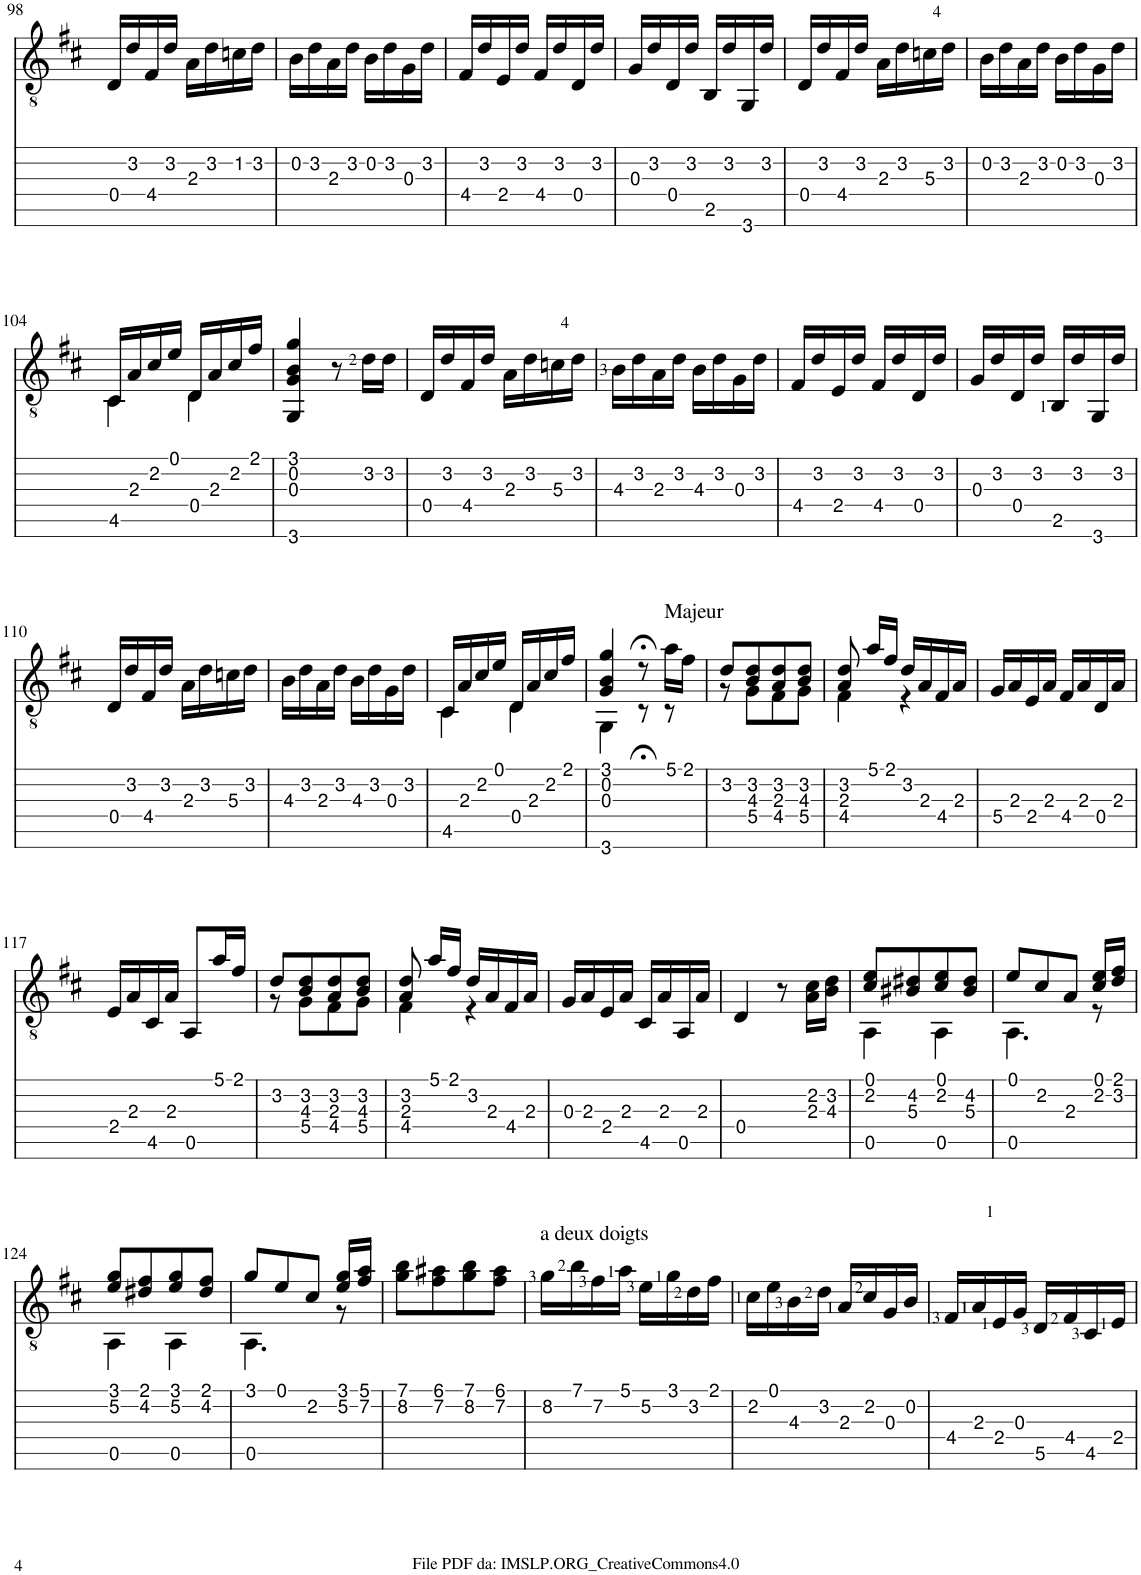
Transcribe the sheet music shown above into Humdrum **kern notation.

**kern	**kern
*part1	*part1
*staff2	*staff1
*I"Guitar	*
*I'Guit.	*
!!LO:PB:g=z
*	*clefGv2
*k[f#c#]	*k[f#c#]
*M2/4	*M2/4
=98	=98
16DLL	16D/LL
16dJ	16d/
16F#L	16F#/
16dJJ	16d/JJ
16ALL	16A\LL
16dJ	16d\
16cL	16cn\
16dJJ	16d\JJ
=99	=99
16BLL	16B\LL
16dJ	16d\
16AL	16A\
16dJJ	16d\JJ
16BLL	16B\LL
16dJ	16d\
16GL	16G\
16dJJ	16d\JJ
=100	=100
16F#LL	16F#/LL
16dJ	16d/
16EL	16E/
16dJJ	16d/JJ
16F#LL	16F#/LL
16dJ	16d/
16DL	16D/
16dJJ	16d/JJ
=101	=101
16GLL	16G/LL
16dJ	16d/
16DL	16D/
16dJJ	16d/JJ
16BBLL	16BB/LL
16dJ	16d/
16GGL	16GG/
16dJJ	16d/JJ
=102	=102
16DLL	16D/LL
16dJ	16d/
16F#L	16F#/
16dJJ	16d/JJ
16ALL	16A\LL
16dJ	16d\
16cL	16cn\
16dJJ	16d\JJ
=103	=103
16BLL	16B\LL
16dJ	16d\
16AL	16A\
16dJJ	16d\JJ
16BLL	16B\LL
16dJ	16d\
16GL	16G\
16dJJ	16d\JJ
!!LO:LB:g=z
=104	=104
*^	*^
16C#LL	4C#	16C#/LL	4C#\
16AJ	.	16A/	.
16c#L	.	16c#/	.
16eJJ	.	16e/JJ	.
16DLL	4D	16D/LL	4D\
16AJ	.	16A/	.
16c#L	.	16c#/	.
16f#JJ	.	16f#/JJ	.
*v	*v	*	*
*	*v	*v
=105	=105
4GG 4G 4B 4g	4GG/ 4G/ 4B/ 4g/
8r	8r
16dLL	16d\LL
16dJJ	16d\JJ
=106	=106
16DLL	16D/LL
16dJ	16d/
16F#L	16F#/
16dJJ	16d/JJ
16ALL	16A\LL
16dJ	16d\
16cnL	16cn\
16dJJ	16d\JJ
=107	=107
16BLL	16B\LL
16dJ	16d\
16AL	16A\
16dJJ	16d\JJ
16BLL	16B\LL
16dJ	16d\
16GL	16G\
16dJJ	16d\JJ
=108	=108
16F#LL	16F#/LL
16dJ	16d/
16EL	16E/
16dJJ	16d/JJ
16F#LL	16F#/LL
16dJ	16d/
16DL	16D/
16dJJ	16d/JJ
=109	=109
16GLL	16G/LL
16dJ	16d/
16DL	16D/
16dJJ	16d/JJ
16BBLL	16BB/LL
16dJ	16d/
16GGL	16GG/
16dJJ	16d/JJ
!!LO:LB:g=z
=110	=110
16DLL	16D/LL
16dJ	16d/
16F#L	16F#/
16dJJ	16d/JJ
16ALL	16A\LL
16dJ	16d\
16cnL	16cn\
16dJJ	16d\JJ
=111	=111
16BLL	16B\LL
16dJ	16d\
16AL	16A\
16dJJ	16d\JJ
16BLL	16B\LL
16dJ	16d\
16GL	16G\
16dJJ	16d\JJ
=112	=112
*^	*^
16C#LL	4C#	16C#/LL	4C#\
16AJ	.	16A/	.
16c#L	.	16c#/	.
16eJJ	.	16e/JJ	.
16DLL	4D	16D/LL	4D\
16AJ	.	16A/	.
16c#L	.	16c#/	.
16f#JJ	.	16f#/JJ	.
=113	=113	=113	=113
4G 4B 4g	4GG	4G/ 4B/ 4g/	4GG\
8r;<	8r	8r;<	8r
!	!	!LO:TX:a:t=Majeur	!
16aLL	8r	16a\LL	8r
16f#JJ	.	16f#\JJ	.
=114	=114	=114	=114
8dL	8r	8d/L	8r
8B\ 8d\J	8G	8B/ 8d/	8G\L
8A\ 8d\L	8F#L	8A/ 8d/	8F#\
8B\ 8d\J	8GJ	8B/ 8d/J	8G\J
=115	=115	=115	=115
8A\ 8d\L	4F#	8A/ 8d/	4F#\
16aL	.	16a/LL	.
16f#JJ	.	16f#/JJ	.
16dLL	4r	16d/LL	4r
16AJ	.	16A/	.
16F#L	.	16F#/	.
16AJJ	.	16A/JJ	.
*v	*v	*	*
*	*v	*v
=116	=116
16GLL	16G/LL
16AJ	16A/
16EL	16E/
16AJJ	16A/JJ
16F#LL	16F#/LL
16AJ	16A/
16DL	16D/
16AJJ	16A/JJ
!!LO:LB:g=z
=117	=117
16ELL	16E/LL
16AJ	16A/
16C#L	16C#/
16AJJ	16A/JJ
8AAL	8AA/L
16aL	16a/L
16f#JJ	16f#/JJ
=118	=118
*^	*^
8dL	8r	8d/L	8r
8B\ 8d\J	8G	8B/ 8d/	8G\L
8A\ 8d\L	8F#L	8A/ 8d/	8F#\
8B\ 8d\J	8GJ	8B/ 8d/J	8G\J
=119	=119	=119	=119
8A\ 8d\L	4F#	8A/ 8d/	4F#\
16aL	.	16a/LL	.
16f#JJ	.	16f#/JJ	.
16dLL	4r	16d/LL	4r
16AJ	.	16A/	.
16F#L	.	16F#/	.
16AJJ	.	16A/JJ	.
*v	*v	*	*
*	*v	*v
=120	=120
16GLL	16G/LL
16AJ	16A/
16EL	16E/
16AJJ	16A/JJ
16C#LL	16C#/LL
16AJ	16A/
16AAL	16AA/
16AJJ	16A/JJ
=121	=121
4D	4D/
8r	8r
16A\ 16c#\LL	16A\ 16c#\LL
16B\ 16d\JJ	16B\ 16d\JJ
=122	=122
*^	*^
8c#\ 8e\L	4AA	8c#/ 8e/L	4AA\
8B#X\ 8d#X\J	.	8B#X/ 8d#X/	.
8c#\ 8e\L	4AA	8c#/ 8e/	4AA\
8B#\ 8d#\J	.	8B#/ 8d#/J	.
=123	=123	=123	=123
8eL	4.AA	8e/L	4.AA\
8c#J	.	8c#/	.
8AL	.	8A/J	.
16c#\ 16e\L	8r	16c#/ 16e/LL	8r
16d\ 16f#\JJ	.	16d/ 16f#/JJ	.
!!LO:LB:g=z	!!
=124	=124	=124	=124
8e\ 8g\L	4AA	8e/ 8g/L	4AA\
8d#X\ 8f#\J	.	8d#X/ 8f#/	.
8e\ 8g\L	4AA	8e/ 8g/	4AA\
8d#\ 8f#\J	.	8d#/ 8f#/J	.
=125	=125	=125	=125
8gL	4.AA	8g/L	4.AA\
8eJ	.	8e/	.
8c#L	.	8c#/J	.
16e\ 16g\L	8r	16e/ 16g/LL	8r
16f#\ 16a\JJ	.	16f#/ 16a/JJ	.
*v	*v	*	*
*	*v	*v
=126	=126
8g\ 8b\L	8g\ 8b\L
8f#\ 8a#X\J	8f#\ 8a#X\
8g\ 8b\L	8g\ 8b\
8f#\ 8a#\J	8f#\ 8a#\J
=127	=127
!	!LO:TX:a:t=a deux doigts
16gLL	16g\LL
16bJ	16b\
16f#L	16f#\
16aJJ	16a\JJ
16eLL	16e\LL
16gJ	16g\
16dL	16d\
16f#JJ	16f#\JJ
=128	=128
16c#LL	16c#\LL
16eJ	16e\
16BL	16B\
16dJJ	16d\JJ
16ALL	16A/LL
16c#J	16c#/
16GL	16G/
16BJJ	16B/JJ
=129	=129
16F#LL	16F#/LL
16AJ	16A/
16EL	16E/
16GJJ	16G/JJ
16DLL	16D/LL
16F#J	16F#/
16C#L	16C#/
16EJJ	16E/JJ
=	=
*-	*-
